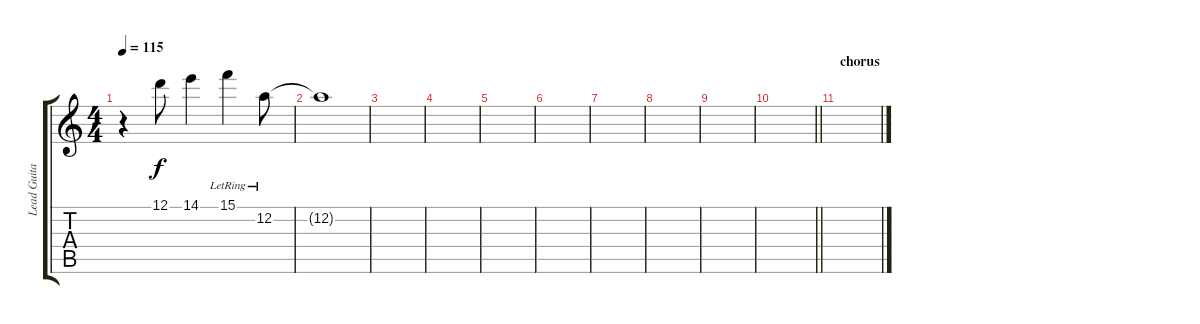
\track ("Lead Guitar" "Lead Guita") {instrument overdrivenguitar}
\staff {score tabs}
\tuning (D4 A3 F3 C3 G2 C2) {hide}
\ts (4 4)
\tempo 115
\clef g2
\ks c
r.4{dy f} 12.1.8 14.1.4 15.1{lr}.4 12.2{lr}.8 |
12.2{t}.1 |
|
|
|
|
|
|
|
\barLineRight lightlight
|
\section ("" "chorus")
